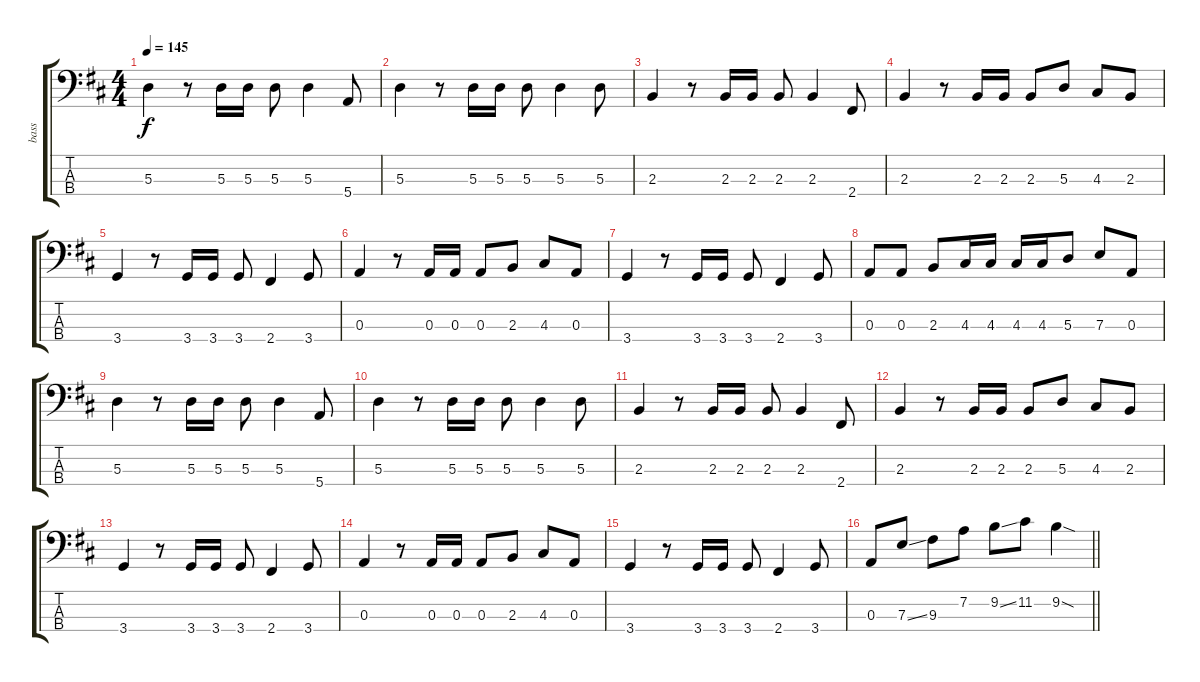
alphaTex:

\track ("bass" "bass") {instrument electricbasspick}
\staff {score tabs}
\tuning (G2 D2 A1 E1) {hide}
\ts (4 4)
\tempo 145
\clef f4
\ks d
5.3.4{dy f} r.8 5.3.16 5.3.16 5.3.8 5.3.4 5.4.8 |
5.3.4 r.8 5.3.16 5.3.16 5.3.8 5.3.4 5.3.8 |
2.3.4 r.8 2.3.16 2.3.16 2.3.8 2.3.4 2.4.8 |
2.3.4 r.8 2.3.16 2.3.16 2.3.8 5.3.8 4.3.8 2.3.8 |
3.4.4 r.8 3.4.16 3.4.16 3.4.8 2.4.4 3.4.8 |
0.3.4 r.8 0.3.16 0.3.16 0.3.8 2.3.8 4.3.8 0.3.8 |
3.4.4 r.8 3.4.16 3.4.16 3.4.8 2.4.4 3.4.8 |
0.3.8 0.3.8 2.3.8 4.3.16 4.3.16 4.3.16 4.3.16 5.3.8 7.3.8 0.3.8 |
5.3.4 r.8 5.3.16 5.3.16 5.3.8 5.3.4 5.4.8 |
5.3.4 r.8 5.3.16 5.3.16 5.3.8 5.3.4 5.3.8 |
2.3.4 r.8 2.3.16 2.3.16 2.3.8 2.3.4 2.4.8 |
2.3.4 r.8 2.3.16 2.3.16 2.3.8 5.3.8 4.3.8 2.3.8 |
3.4.4 r.8 3.4.16 3.4.16 3.4.8 2.4.4 3.4.8 |
0.3.4 r.8 0.3.16 0.3.16 0.3.8 2.3.8 4.3.8 0.3.8 |
3.4.4 r.8 3.4.16 3.4.16 3.4.8 2.4.4 3.4.8 |
\barLineRight lightlight
0.3.8 7.3{ss}.8 9.3.8 7.2.8 9.2{ss}.8 11.2.8 9.2{sod}.4
